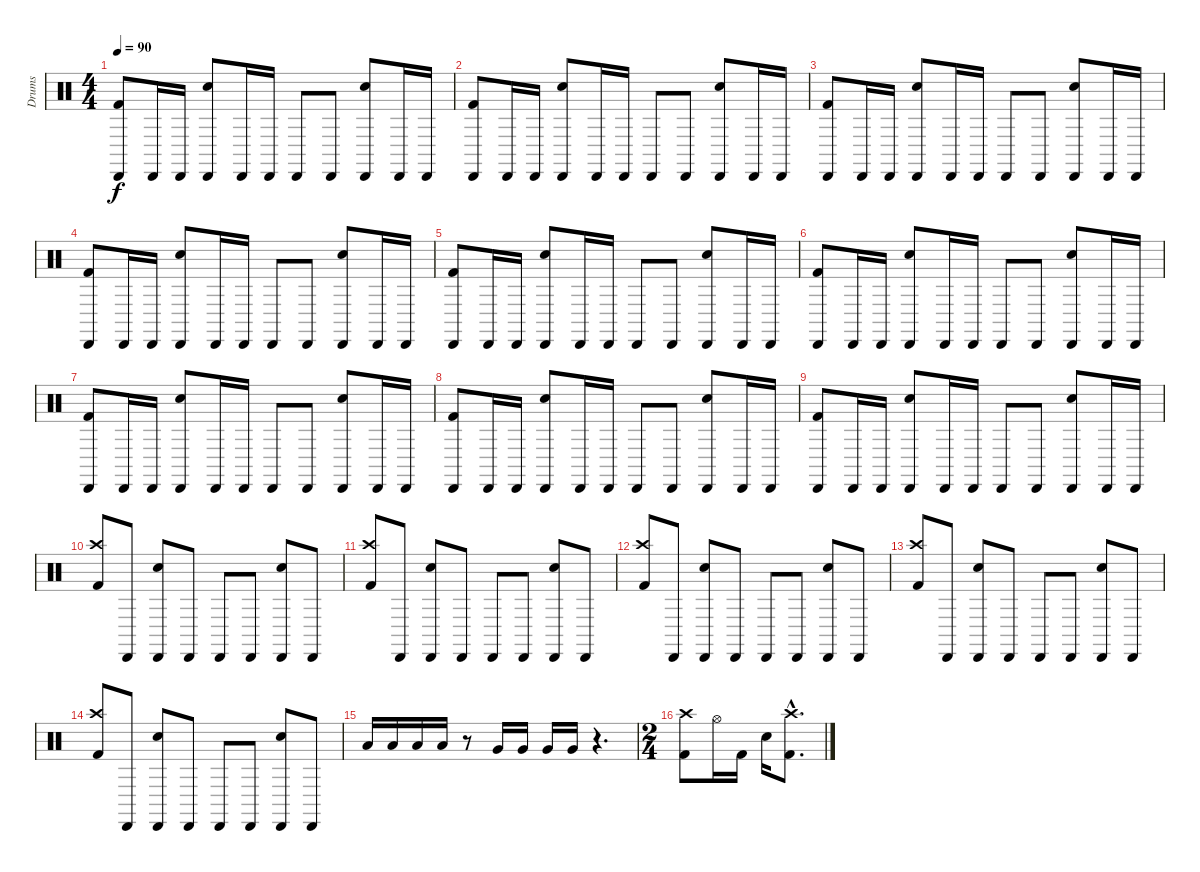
\track ("Drums" "Drums") {instrument percussion}
\staff {score}
\articulation defaults
\ts (4 4)
\tempo 90
\clef neutral
\ks c
("Cabasa (hit)" "Kick (hit) 2").8{dy f} "Cabasa (hit)".16 "Cabasa (hit)".16 ("Cabasa (hit)" "Snare (hit) 2").8 "Cabasa (hit)".16 "Cabasa (hit)".16 "Cabasa (hit)".8 "Cabasa (hit)".8 ("Cabasa (hit)" "Snare (hit) 2").8 "Cabasa (hit)".16 "Cabasa (hit)".16 |
("Cabasa (hit)" "Kick (hit) 2").8 "Cabasa (hit)".16 "Cabasa (hit)".16 ("Cabasa (hit)" "Snare (hit) 2").8 "Cabasa (hit)".16 "Cabasa (hit)".16 "Cabasa (hit)".8 "Cabasa (hit)".8 ("Cabasa (hit)" "Snare (hit) 2").8 "Cabasa (hit)".16 "Cabasa (hit)".16 |
("Cabasa (hit)" "Kick (hit) 2").8 "Cabasa (hit)".16 "Cabasa (hit)".16 ("Cabasa (hit)" "Snare (hit) 2").8 "Cabasa (hit)".16 "Cabasa (hit)".16 "Cabasa (hit)".8 "Cabasa (hit)".8 ("Cabasa (hit)" "Snare (hit) 2").8 "Cabasa (hit)".16 "Cabasa (hit)".16 |
("Cabasa (hit)" "Kick (hit) 2").8 "Cabasa (hit)".16 "Cabasa (hit)".16 ("Cabasa (hit)" "Snare (hit) 2").8 "Cabasa (hit)".16 "Cabasa (hit)".16 "Cabasa (hit)".8 "Cabasa (hit)".8 ("Cabasa (hit)" "Snare (hit) 2").8 "Cabasa (hit)".16 "Cabasa (hit)".16 |
("Cabasa (hit)" "Kick (hit) 2").8 "Cabasa (hit)".16 "Cabasa (hit)".16 ("Cabasa (hit)" "Snare (hit) 2").8 "Cabasa (hit)".16 "Cabasa (hit)".16 "Cabasa (hit)".8 "Cabasa (hit)".8 ("Cabasa (hit)" "Snare (hit) 2").8 "Cabasa (hit)".16 "Cabasa (hit)".16 |
("Cabasa (hit)" "Kick (hit) 2").8 "Cabasa (hit)".16 "Cabasa (hit)".16 ("Cabasa (hit)" "Snare (hit) 2").8 "Cabasa (hit)".16 "Cabasa (hit)".16 "Cabasa (hit)".8 "Cabasa (hit)".8 ("Cabasa (hit)" "Snare (hit) 2").8 "Cabasa (hit)".16 "Cabasa (hit)".16 |
("Cabasa (hit)" "Kick (hit) 2").8 "Cabasa (hit)".16 "Cabasa (hit)".16 ("Cabasa (hit)" "Snare (hit) 2").8 "Cabasa (hit)".16 "Cabasa (hit)".16 "Cabasa (hit)".8 "Cabasa (hit)".8 ("Cabasa (hit)" "Snare (hit) 2").8 "Cabasa (hit)".16 "Cabasa (hit)".16 |
("Cabasa (hit)" "Kick (hit) 2").8 "Cabasa (hit)".16 "Cabasa (hit)".16 ("Cabasa (hit)" "Snare (hit) 2").8 "Cabasa (hit)".16 "Cabasa (hit)".16 "Cabasa (hit)".8 "Cabasa (hit)".8 ("Cabasa (hit)" "Snare (hit) 2").8 "Cabasa (hit)".16 "Cabasa (hit)".16 |
("Cabasa (hit)" "Kick (hit) 2").8 "Cabasa (hit)".16 "Cabasa (hit)".16 ("Cabasa (hit)" "Snare (hit) 2").8 "Cabasa (hit)".16 "Cabasa (hit)".16 "Cabasa (hit)".8 "Cabasa (hit)".8 ("Cabasa (hit)" "Snare (hit) 2").8 "Cabasa (hit)".16 "Cabasa (hit)".16 |
("Crash high (hit)" "Kick (hit) 2").8 "Cabasa (hit)".8 ("Cabasa (hit)" "Snare (hit) 2").8 "Cabasa (hit)".8 "Cabasa (hit)".8 "Cabasa (hit)".8 ("Cabasa (hit)" "Snare (hit) 2").8 "Cabasa (hit)".8 |
("Crash high (hit)" "Kick (hit) 2").8 "Cabasa (hit)".8 ("Cabasa (hit)" "Snare (hit) 2").8 "Cabasa (hit)".8 "Cabasa (hit)".8 "Cabasa (hit)".8 ("Cabasa (hit)" "Snare (hit) 2").8 "Cabasa (hit)".8 |
("Crash high (hit)" "Kick (hit) 2").8 "Cabasa (hit)".8 ("Cabasa (hit)" "Snare (hit) 2").8 "Cabasa (hit)".8 "Cabasa (hit)".8 "Cabasa (hit)".8 ("Cabasa (hit)" "Snare (hit) 2").8 "Cabasa (hit)".8 |
("Crash high (hit)" "Kick (hit) 2").8 "Cabasa (hit)".8 ("Cabasa (hit)" "Snare (hit) 2").8 "Cabasa (hit)".8 "Cabasa (hit)".8 "Cabasa (hit)".8 ("Cabasa (hit)" "Snare (hit) 2").8 "Cabasa (hit)".8 |
("Crash high (hit)" "Kick (hit) 2").8 "Cabasa (hit)".8 ("Cabasa (hit)" "Snare (hit) 2").8 "Cabasa (hit)".8 "Cabasa (hit)".8 "Cabasa (hit)".8 ("Cabasa (hit)" "Snare (hit) 2").8 "Cabasa (hit)".8 |
"Low Floor Tom (hit)".16 "Low Floor Tom (hit)".16 "Low Floor Tom (hit)".16 "Low Floor Tom (hit)".16 r.8 "Very Low Tom (hit)".16 "Very Low Tom (hit)".16 "Very Low Tom (hit)".16 "Very Low Tom (hit)".16 r.4{d} |
\ts (2 4)
("Crash high (hit)" "Kick (hit) 2").8 "Hi-Hat (open)".16 "Kick (hit) 2".16 "Snare (hit) 2".16 ("Crash high (hit)"{hac} "Kick (hit) 2"{hac}).8{d}
